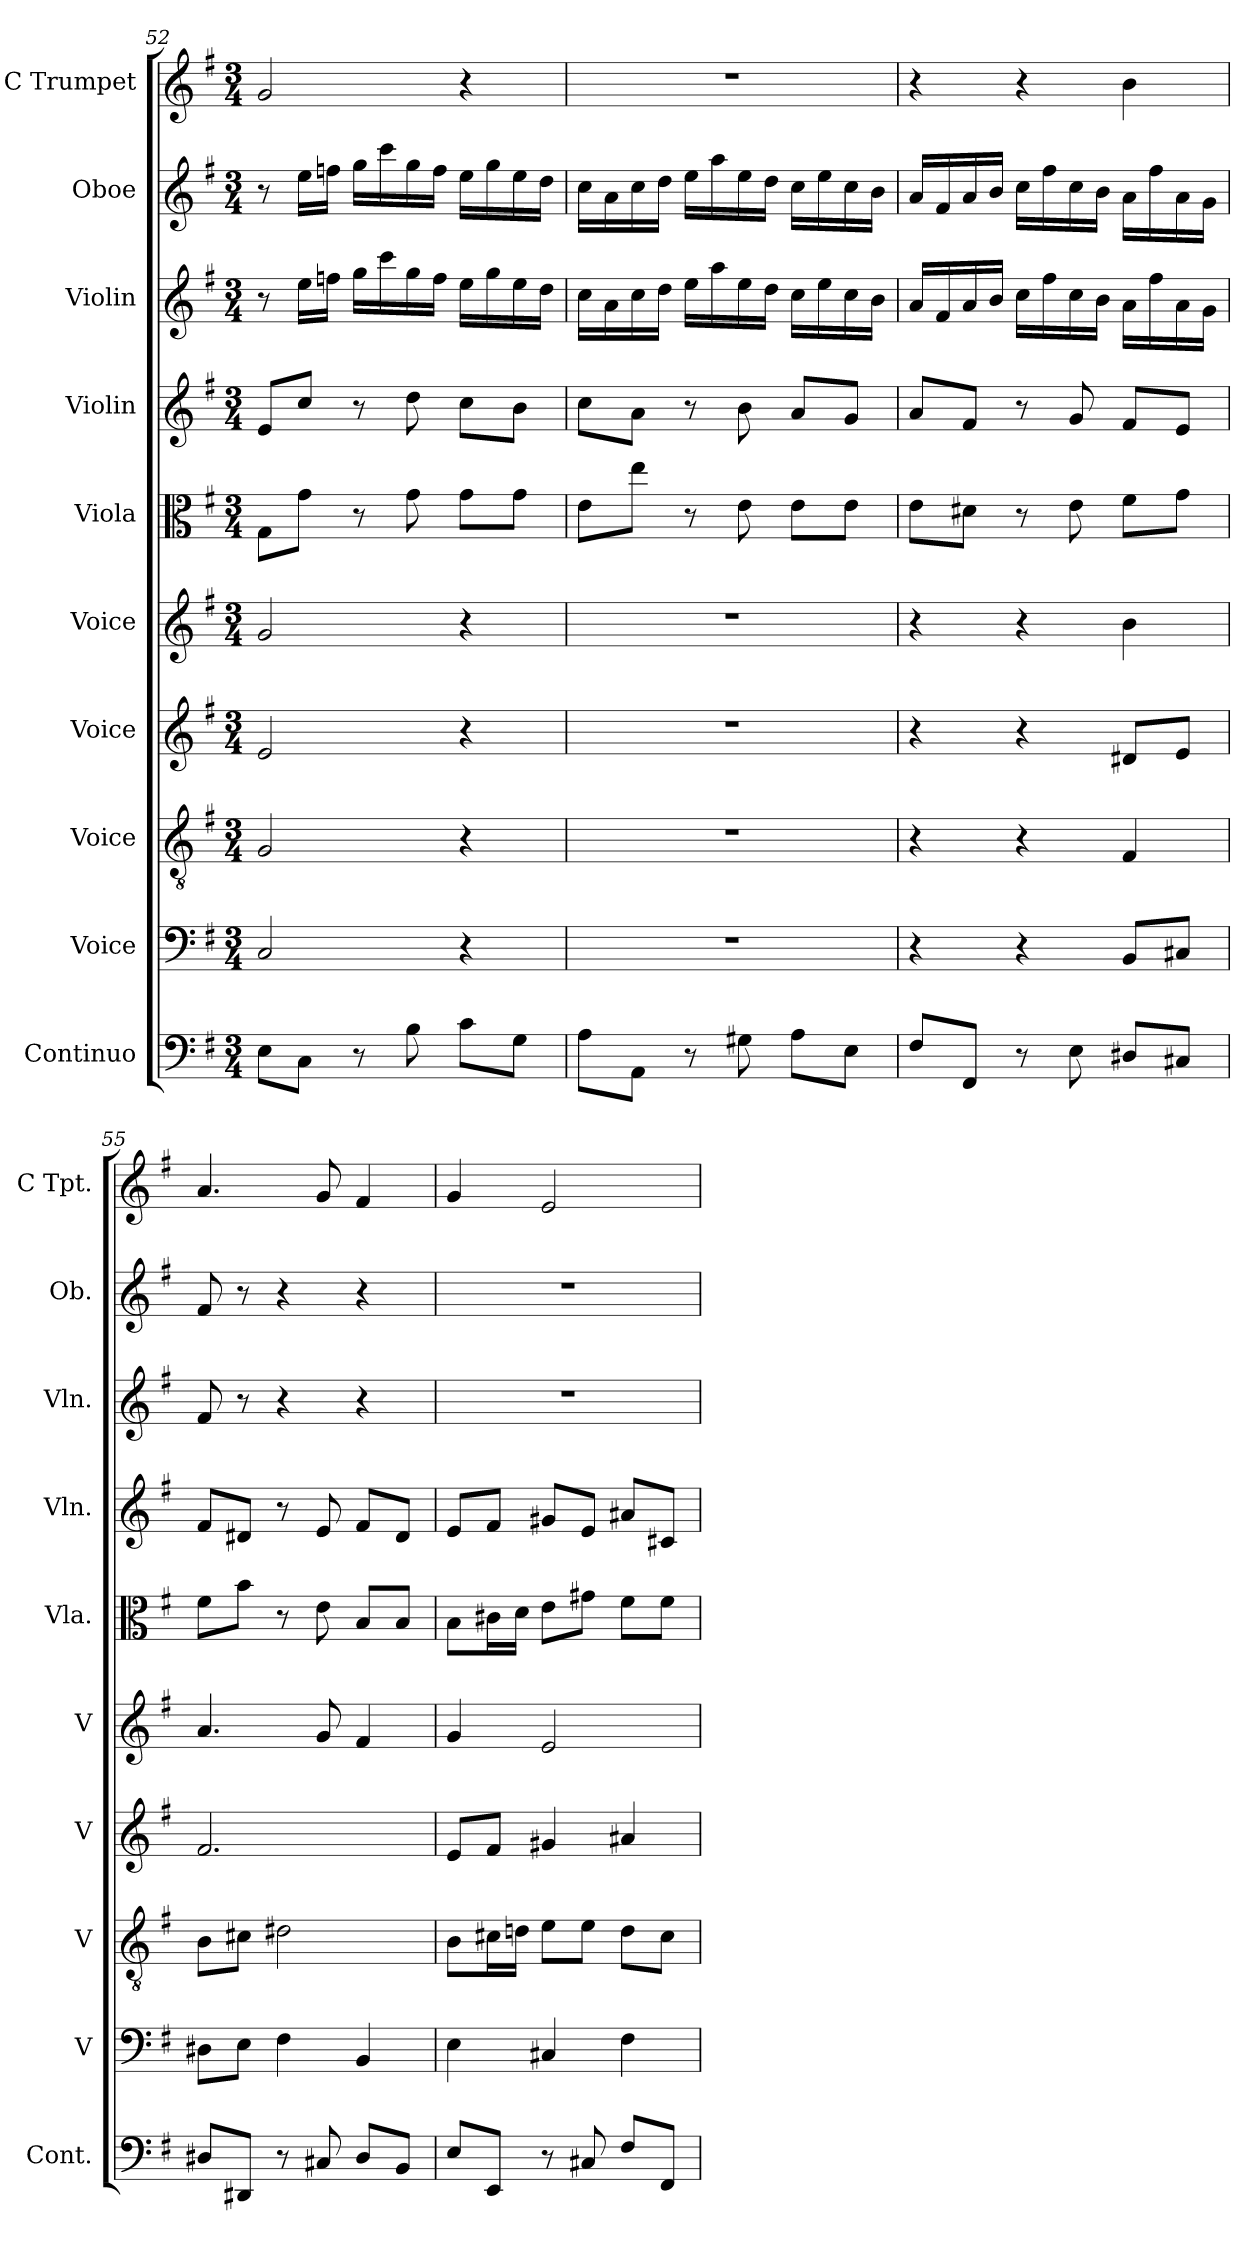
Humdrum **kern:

**kern	**kern	**kern	**kern	**kern	**kern	**kern	**kern	**kern	**kern
*part10	*part9	*part8	*part7	*part6	*part5	*part4	*part3	*part2	*part1
*staff10	*staff9	*staff8	*staff7	*staff6	*staff5	*staff4	*staff3	*staff2	*staff1
*I"Continuo	*I"Voice	*I"Voice	*I"Voice	*I"Voice	*I"Viola	*I"Violin	*I"Violin	*I"Oboe	*I"C Trumpet
*I'Cont.	*I'V	*I'V	*I'V	*I'V	*I'Vla.	*I'Vln.	*I'Vln.	*I'Ob.	*I'C Tpt.
*clefF4	*clefF4	*clefGv2	*clefG2	*clefG2	*clefC3	*clefG2	*clefG2	*clefG2	*clefG2
*k[f#]	*k[f#]	*k[f#]	*k[f#]	*k[f#]	*k[f#]	*k[f#]	*k[f#]	*k[f#]	*k[f#]
*M3/4	*M3/4	*M3/4	*M3/4	*M3/4	*M3/4	*M3/4	*M3/4	*M3/4	*M3/4
=52	=52	=52	=52	=52	=52	=52	=52	=52	=52
8EL	2C	2G	2e	2g	8GL	8eL	8r	8r	2g
8CJ	.	.	.	.	8gJ	8ccJ	16eeLL	16eeLL	.
.	.	.	.	.	.	.	16ffnJJ	16ffnJJ	.
8r	.	.	.	.	8r	8r	16ggLL	16ggLL	.
.	.	.	.	.	.	.	16ccc	16ccc	.
8B	.	.	.	.	8g	8dd	16gg	16gg	.
.	.	.	.	.	.	.	16ffJJ	16ffJJ	.
8cL	4r	4r	4r	4r	8gL	8ccL	16eeLL	16eeLL	4r
.	.	.	.	.	.	.	16gg	16gg	.
8GJ	.	.	.	.	8gJ	8bJ	16ee	16ee	.
.	.	.	.	.	.	.	16ddJJ	16ddJJ	.
=53	=53	=53	=53	=53	=53	=53	=53	=53	=53
8AL	2.r	2.r	2.r	2.r	8eL	8ccL	16ccLL	16ccLL	2.r
.	.	.	.	.	.	.	16a	16a	.
8AAJ	.	.	.	.	8eeJ	8aJ	16cc	16cc	.
.	.	.	.	.	.	.	16ddJJ	16ddJJ	.
8r	.	.	.	.	8r	8r	16eeLL	16eeLL	.
.	.	.	.	.	.	.	16aa	16aa	.
8G#X	.	.	.	.	8e	8b	16ee	16ee	.
.	.	.	.	.	.	.	16ddJJ	16ddJJ	.
8AL	.	.	.	.	8eL	8aL	16ccLL	16ccLL	.
.	.	.	.	.	.	.	16ee	16ee	.
8EJ	.	.	.	.	8eJ	8gJ	16cc	16cc	.
.	.	.	.	.	.	.	16bJJ	16bJJ	.
=54	=54	=54	=54	=54	=54	=54	=54	=54	=54
8F#L	4r	4r	4r	4r	8eL	8aL	16aLL	16aLL	4r
.	.	.	.	.	.	.	16f#	16f#	.
8FF#J	.	.	.	.	8d#XJ	8f#J	16a	16a	.
.	.	.	.	.	.	.	16bJJ	16bJJ	.
8r	4r	4r	4r	4r	8r	8r	16ccLL	16ccLL	4r
.	.	.	.	.	.	.	16ff#	16ff#	.
8E	.	.	.	.	8e	8g	16cc	16cc	.
.	.	.	.	.	.	.	16bJJ	16bJJ	.
8D#XL	8BBL	4F#	8d#XL	4b	8f#L	8f#L	16aLL	16aLL	4b
.	.	.	.	.	.	.	16ff#	16ff#	.
8C#XJ	8C#XJ	.	8eJ	.	8gJ	8eJ	16a	16a	.
.	.	.	.	.	.	.	16gJJ	16gJJ	.
=55	=55	=55	=55	=55	=55	=55	=55	=55	=55
8D#XL	8D#XL	8BL	2.f#	4.a	8f#L	8f#L	8f#	8f#	4.a
8DD#XJ	8EJ	8c#XJ	.	.	8bJ	8d#XJ	8r	8r	.
8r	4F#	2d#X	.	.	8r	8r	4r	4r	.
8C#X	.	.	.	8g	8e	8e	.	.	8g
8D#L	4BB	.	.	4f#	8BL	8f#L	4r	4r	4f#
8BBJ	.	.	.	.	8BJ	8d#J	.	.	.
=56	=56	=56	=56	=56	=56	=56	=56	=56	=56
8EL	4E	8BL	8eL	4g	8BL	8eL	2.r	2.r	4g
8EEJ	.	16c#XL	8f#J	.	16c#XL	8f#J	.	.	.
.	.	16dnJJ	.	.	16dJJ	.	.	.	.
8r	4C#X	8eL	4g#X	2e	8eL	8g#XL	.	.	2e
8C#X	.	8eJ	.	.	8g#XJ	8eJ	.	.	.
8F#L	4F#	8dL	4a#X	.	8f#L	8a#XL	.	.	.
8FF#J	.	8c#J	.	.	8f#J	8c#XJ	.	.	.
=	=	=	=	=	=	=	=	=	=
*-	*-	*-	*-	*-	*-	*-	*-	*-	*-
